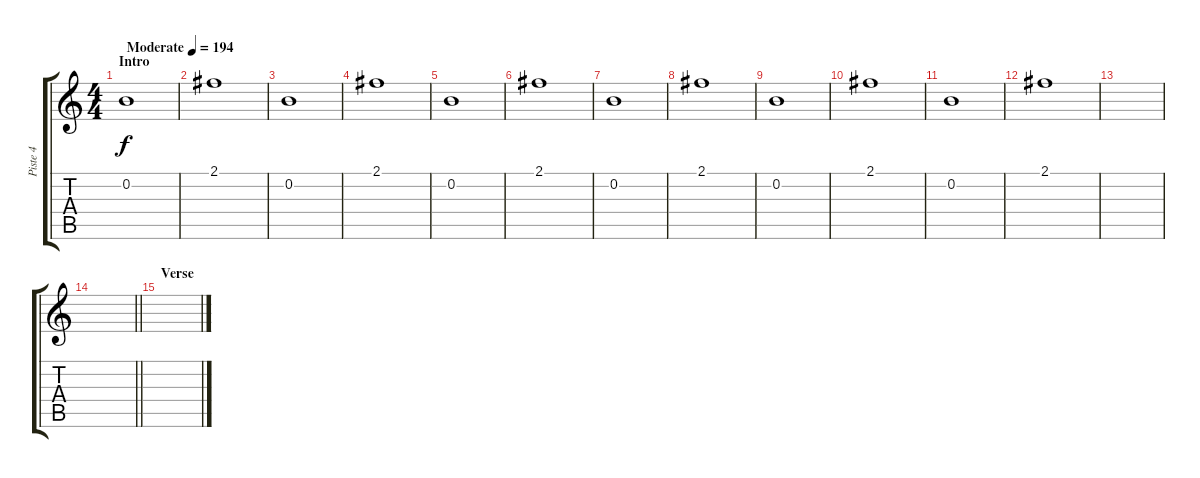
\track ("Piste 4" "Piste 4") {instrument distortionguitar}
\staff {score tabs}
\tuning (E4 B3 G3 D3 A2 E2) {hide}
\ts (4 4)
\section ("" "Intro")
\tempo (194 "Moderate")
\clef g2
\ks c
0.2.1{dy f instrument distortionguitar} |
2.1.1 |
0.2.1 |
2.1.1 |
0.2.1 |
2.1.1 |
0.2.1 |
2.1.1 |
0.2.1 |
2.1.1 |
0.2.1 |
2.1.1 |
|
\barLineRight lightlight
|
\section ("" "Verse")
